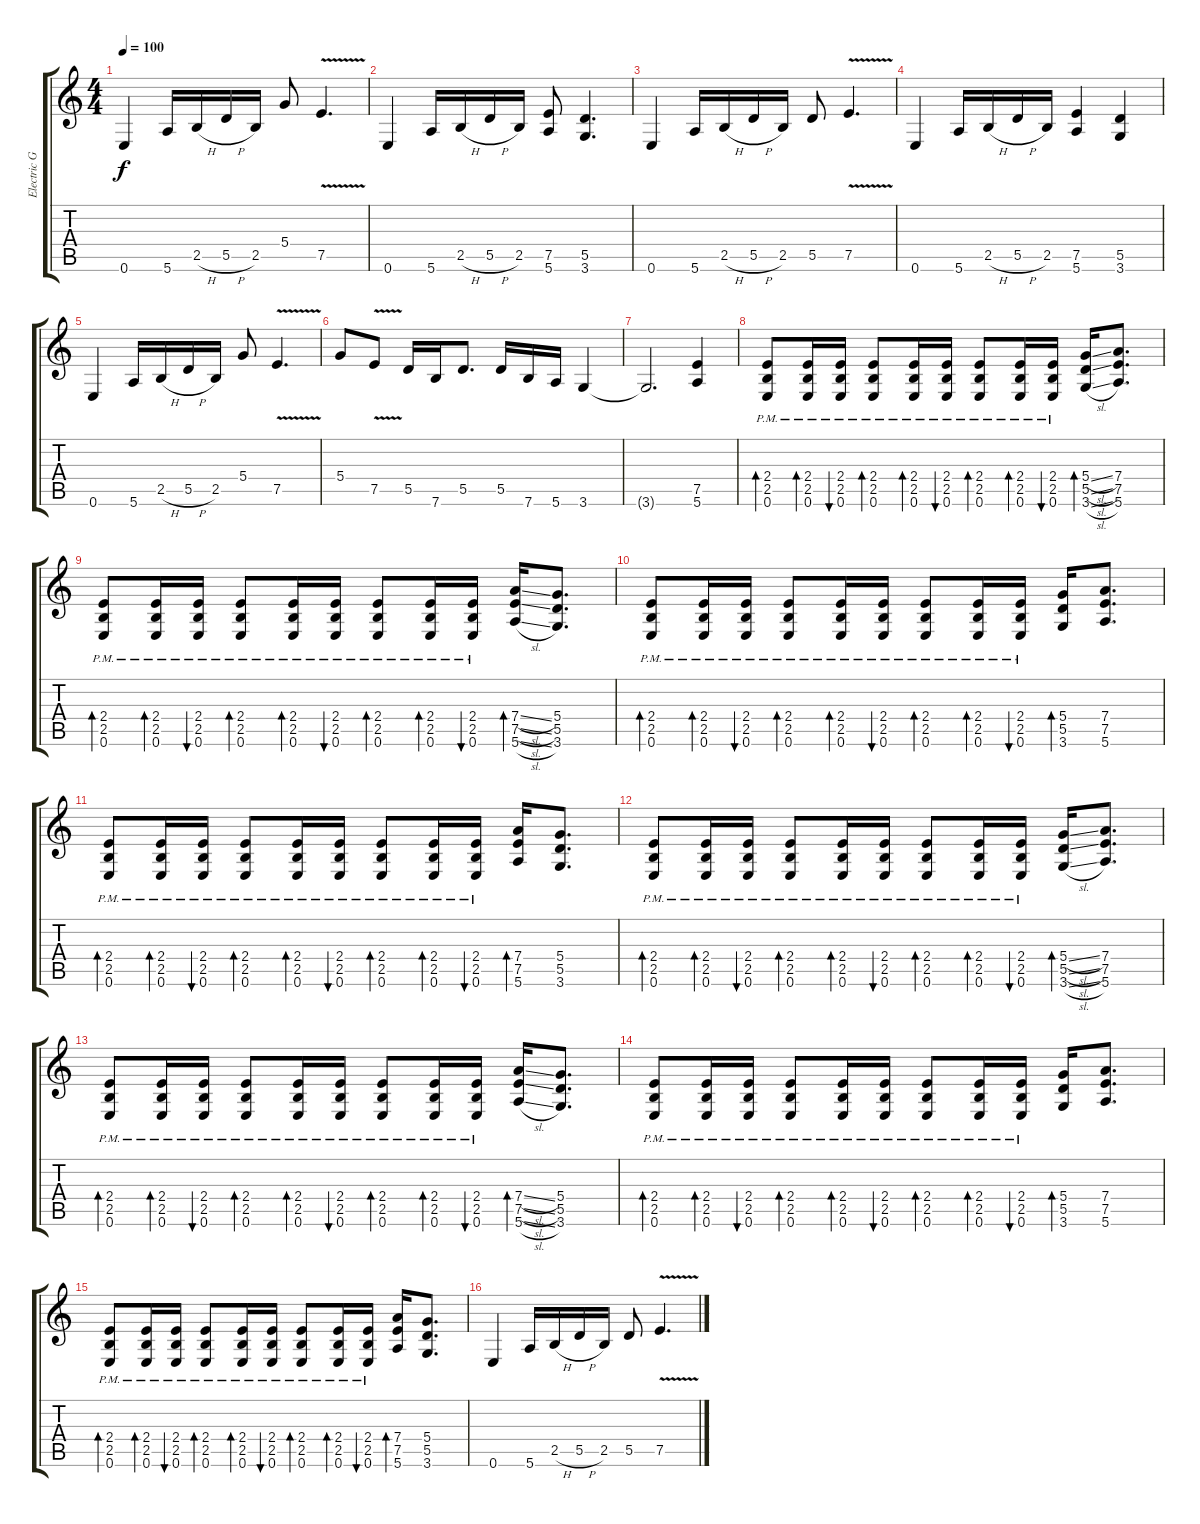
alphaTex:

\track ("Electric Guitar" "Electric G") {instrument overdrivenguitar}
\staff {score tabs}
\tuning (E4 B3 G3 D3 A2 E2) {hide}
\ts (4 4)
\tempo 100
\clef g2
\ks c
0.6.4{dy f} 5.6.16 2.5{h}.16 5.5{h}.16 2.5.16 5.4.8 7.5{v}.4{d} |
0.6.4 5.6.16 2.5{h}.16 5.5{h}.16 2.5.16 (7.5 5.6).8 (5.5 3.6).4{d} |
0.6.4 5.6.16 2.5{h}.16 5.5{h}.16 2.5.16 5.5.8 7.5{v}.4{d} |
0.6.4 5.6.16 2.5{h}.16 5.5{h}.16 2.5.16 (7.5 5.6).4 (5.5 3.6).4 |
0.6.4 5.6.16 2.5{h}.16 5.5{h}.16 2.5.16 5.4.8 7.5{v}.4{d} |
5.4.8 7.5{v}.8 5.5.16 7.6.16 5.5.8{d} 5.5.16 7.6.16 5.6.16 3.6.4 |
3.6{t}.2{d} (7.5 5.6).4 |
(2.4{pm} 2.5{pm} 0.6{pm}).8{bd 30} (2.4{pm} 2.5{pm} 0.6{pm}).16{bd 30} (2.4{pm} 2.5{pm} 0.6{pm}).16{bu 30} (2.4{pm} 2.5{pm} 0.6{pm}).8{bd 30} (2.4{pm} 2.5{pm} 0.6{pm}).16{bd 30} (2.4{pm} 2.5{pm} 0.6{pm}).16{bu 30} (2.4{pm} 2.5{pm} 0.6{pm}).8{bd 30} (2.4{pm} 2.5{pm} 0.6{pm}).16{bd 30} (2.4{pm} 2.5{pm} 0.6{pm}).16{bu 30} (5.4{sl} 5.5{sl} 3.6{sl}).16{bd 30} (7.4 7.5 5.6).8{d} |
(2.4{pm} 2.5{pm} 0.6{pm}).8{bd 30} (2.4{pm} 2.5{pm} 0.6{pm}).16{bd 30} (2.4{pm} 2.5{pm} 0.6{pm}).16{bu 30} (2.4{pm} 2.5{pm} 0.6{pm}).8{bd 30} (2.4{pm} 2.5{pm} 0.6{pm}).16{bd 30} (2.4{pm} 2.5{pm} 0.6{pm}).16{bu 30} (2.4{pm} 2.5{pm} 0.6{pm}).8{bd 30} (2.4{pm} 2.5{pm} 0.6{pm}).16{bd 30} (2.4{pm} 2.5{pm} 0.6{pm}).16{bu 30} (7.4{sl} 7.5{sl} 5.6{sl}).16{bd 30} (5.4 5.5 3.6).8{d} |
(2.4{pm} 2.5{pm} 0.6{pm}).8{bd 30} (2.4{pm} 2.5{pm} 0.6{pm}).16{bd 30} (2.4{pm} 2.5{pm} 0.6{pm}).16{bu 30} (2.4{pm} 2.5{pm} 0.6{pm}).8{bd 30} (2.4{pm} 2.5{pm} 0.6{pm}).16{bd 30} (2.4{pm} 2.5{pm} 0.6{pm}).16{bu 30} (2.4{pm} 2.5{pm} 0.6{pm}).8{bd 30} (2.4{pm} 2.5{pm} 0.6{pm}).16{bd 30} (2.4{pm} 2.5{pm} 0.6{pm}).16{bu 30} (5.4 5.5 3.6).16{bd 30} (7.4 7.5 5.6).8{d} |
(2.4{pm} 2.5{pm} 0.6{pm}).8{bd 30} (2.4{pm} 2.5{pm} 0.6{pm}).16{bd 30} (2.4{pm} 2.5{pm} 0.6{pm}).16{bu 30} (2.4{pm} 2.5{pm} 0.6{pm}).8{bd 30} (2.4{pm} 2.5{pm} 0.6{pm}).16{bd 30} (2.4{pm} 2.5{pm} 0.6{pm}).16{bu 30} (2.4{pm} 2.5{pm} 0.6{pm}).8{bd 30} (2.4{pm} 2.5{pm} 0.6{pm}).16{bd 30} (2.4{pm} 2.5{pm} 0.6{pm}).16{bu 30} (7.4 7.5 5.6).16{bd 30} (5.4 5.5 3.6).8{d} |
(2.4{pm} 2.5{pm} 0.6{pm}).8{bd 30} (2.4{pm} 2.5{pm} 0.6{pm}).16{bd 30} (2.4{pm} 2.5{pm} 0.6{pm}).16{bu 30} (2.4{pm} 2.5{pm} 0.6{pm}).8{bd 30} (2.4{pm} 2.5{pm} 0.6{pm}).16{bd 30} (2.4{pm} 2.5{pm} 0.6{pm}).16{bu 30} (2.4{pm} 2.5{pm} 0.6{pm}).8{bd 30} (2.4{pm} 2.5{pm} 0.6{pm}).16{bd 30} (2.4{pm} 2.5{pm} 0.6{pm}).16{bu 30} (5.4{sl} 5.5{sl} 3.6{sl}).16{bd 30} (7.4 7.5 5.6).8{d} |
(2.4{pm} 2.5{pm} 0.6{pm}).8{bd 30} (2.4{pm} 2.5{pm} 0.6{pm}).16{bd 30} (2.4{pm} 2.5{pm} 0.6{pm}).16{bu 30} (2.4{pm} 2.5{pm} 0.6{pm}).8{bd 30} (2.4{pm} 2.5{pm} 0.6{pm}).16{bd 30} (2.4{pm} 2.5{pm} 0.6{pm}).16{bu 30} (2.4{pm} 2.5{pm} 0.6{pm}).8{bd 30} (2.4{pm} 2.5{pm} 0.6{pm}).16{bd 30} (2.4{pm} 2.5{pm} 0.6{pm}).16{bu 30} (7.4{sl} 7.5{sl} 5.6{sl}).16{bd 30} (5.4 5.5 3.6).8{d} |
(2.4{pm} 2.5{pm} 0.6{pm}).8{bd 30} (2.4{pm} 2.5{pm} 0.6{pm}).16{bd 30} (2.4{pm} 2.5{pm} 0.6{pm}).16{bu 30} (2.4{pm} 2.5{pm} 0.6{pm}).8{bd 30} (2.4{pm} 2.5{pm} 0.6{pm}).16{bd 30} (2.4{pm} 2.5{pm} 0.6{pm}).16{bu 30} (2.4{pm} 2.5{pm} 0.6{pm}).8{bd 30} (2.4{pm} 2.5{pm} 0.6{pm}).16{bd 30} (2.4{pm} 2.5{pm} 0.6{pm}).16{bu 30} (5.4 5.5 3.6).16{bd 30} (7.4 7.5 5.6).8{d} |
(2.4{pm} 2.5{pm} 0.6{pm}).8{bd 30} (2.4{pm} 2.5{pm} 0.6{pm}).16{bd 30} (2.4{pm} 2.5{pm} 0.6{pm}).16{bu 30} (2.4{pm} 2.5{pm} 0.6{pm}).8{bd 30} (2.4{pm} 2.5{pm} 0.6{pm}).16{bd 30} (2.4{pm} 2.5{pm} 0.6{pm}).16{bu 30} (2.4{pm} 2.5{pm} 0.6{pm}).8{bd 30} (2.4{pm} 2.5{pm} 0.6{pm}).16{bd 30} (2.4{pm} 2.5{pm} 0.6{pm}).16{bu 30} (7.4 7.5 5.6).16{bd 30} (5.4 5.5 3.6).8{d} |
0.6.4 5.6.16 2.5{h}.16 5.5{h}.16 2.5.16 5.5.8 7.5{v}.4{d}
